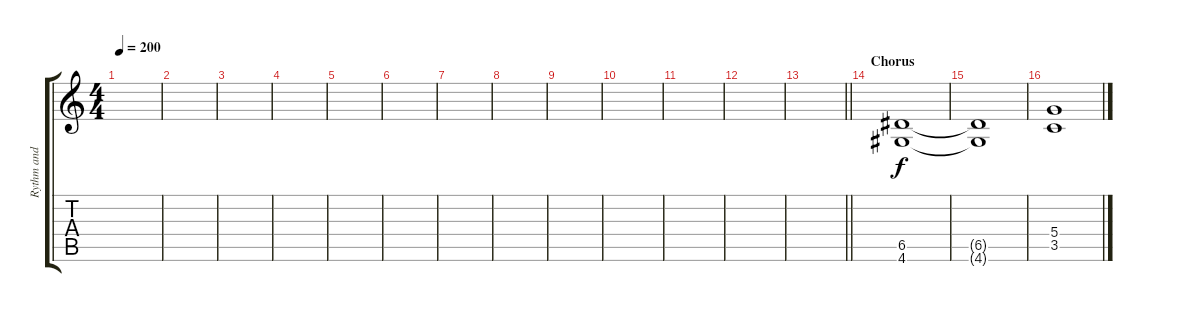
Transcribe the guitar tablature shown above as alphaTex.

\track ("Rythm and Fills 2" "Rythm and ") {instrument distortionguitar}
\staff {score tabs}
\tuning (E4 B3 G3 D3 A2 E2) {hide}
\ts (4 4)
\tempo 200
\clef g2
\ks c
|
|
|
|
|
|
|
|
|
|
|
|
\barLineRight lightlight
|
\section ("" "Chorus")
(6.5 4.6).1 |
(6.5{t} 4.6{t}).1 |
(5.4 3.5).1
